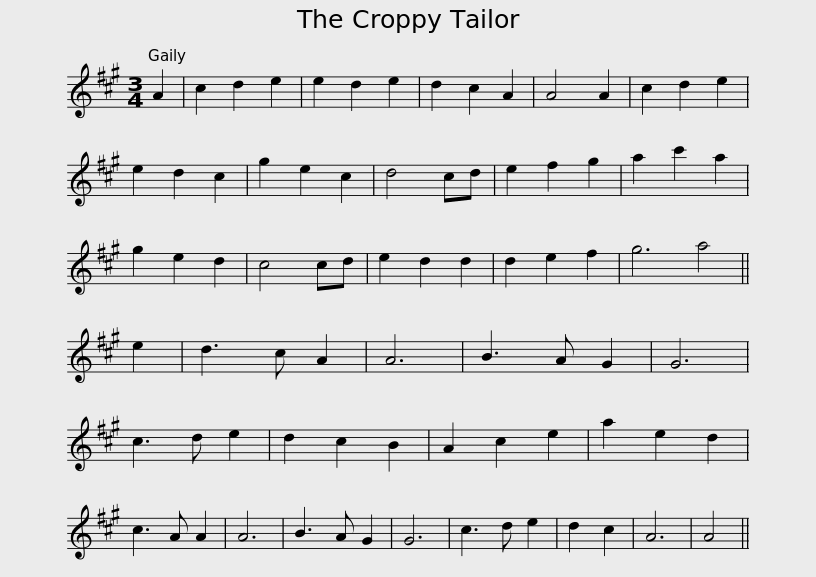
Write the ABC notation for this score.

X:1
L:1/8
M:3/4
I:linebreak $
K:A
V:1 treble
V:1
 A2 | c2 d2 e2 | e2 d2 e2 | d2 c2 A2 | A4 A2 | %5
 c2 d2 e2 | e2 d2 c2 | g2 e2 c2 | d4 cd | e2 f2 g2 | %10
 a2 c'2 a2 | g2 e2 d2 | c4 cd |$ e2 d2 d2 | d2 e2 f2 | %15
 g6 a4 || e2 | d3 c A2 | A6 | B3 A G2 | %20
 G6 | c3 d e2 | d2 c2 B2 | A2 c2 e2 | a2 e2 d2 | %25
 c3 A A2 |$ A6 | B3 A G2 | G6 | c3 d e2 | %30
 d2 c2 | A6 | A4 || %33
